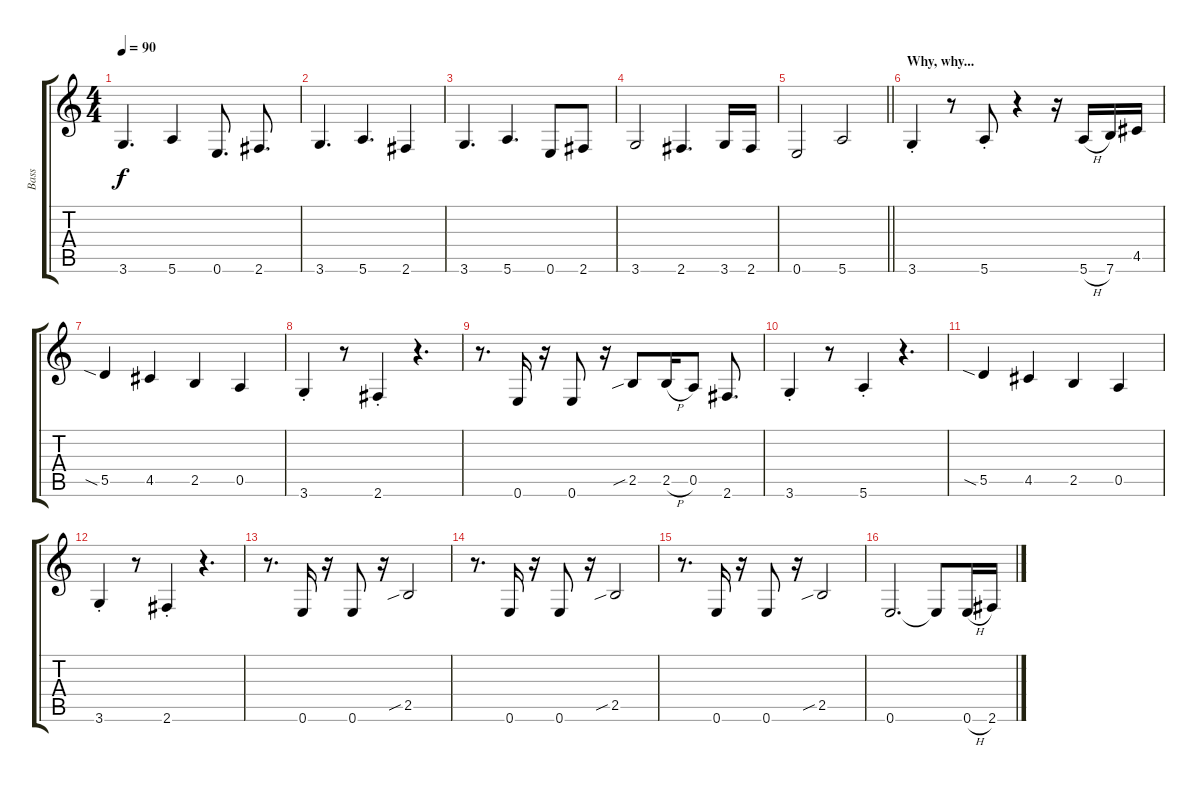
\track ("Bass" "Bass") {instrument electricbassfinger}
\staff {score tabs}
\tuning (E4 B3 G3 D3 A2 E2) {hide}
\ts (4 4)
\tempo 90
\clef g2
\ks c
3.6.4{d dy f} 5.6.4 0.6.8{d} 2.6.8{d} |
3.6.4{d} 5.6.4{d} 2.6.4 |
3.6.4{d} 5.6.4{d} 0.6.8 2.6.8 |
3.6.2 2.6.4{d} 3.6.16 2.6.16 |
\barLineRight lightlight
0.6.2 5.6.2 |
\section ("" "Why, why...")
3.6{st}.4 r.8 5.6{st}.8 r.4 r.16 5.6{h}.16 7.6.16 4.5.16 |
5.5{sia}.4 4.5.4 2.5.4 0.5.4 |
3.6{st}.4 r.8 2.6{st}.4 r.4{d} |
r.8{d} 0.6.16 r.16 0.6.8 r.16 2.5{sib}.8 2.5{h}.16 0.5.8 2.6.8{d} |
3.6{st}.4 r.8 5.6{st}.4 r.4{d} |
5.5{sia}.4 4.5.4 2.5.4 0.5.4 |
3.6{st}.4 r.8 2.6{st}.4 r.4{d} |
r.8{d} 0.6.16 r.16 0.6.8 r.16 2.5{sib}.2 |
r.8{d} 0.6.16 r.16 0.6.8 r.16 2.5{sib}.2 |
r.8{d} 0.6.16 r.16 0.6.8 r.16 2.5{sib}.2 |
0.6.2{d} 0.6{t}.8 0.6{h}.16 2.6.16
